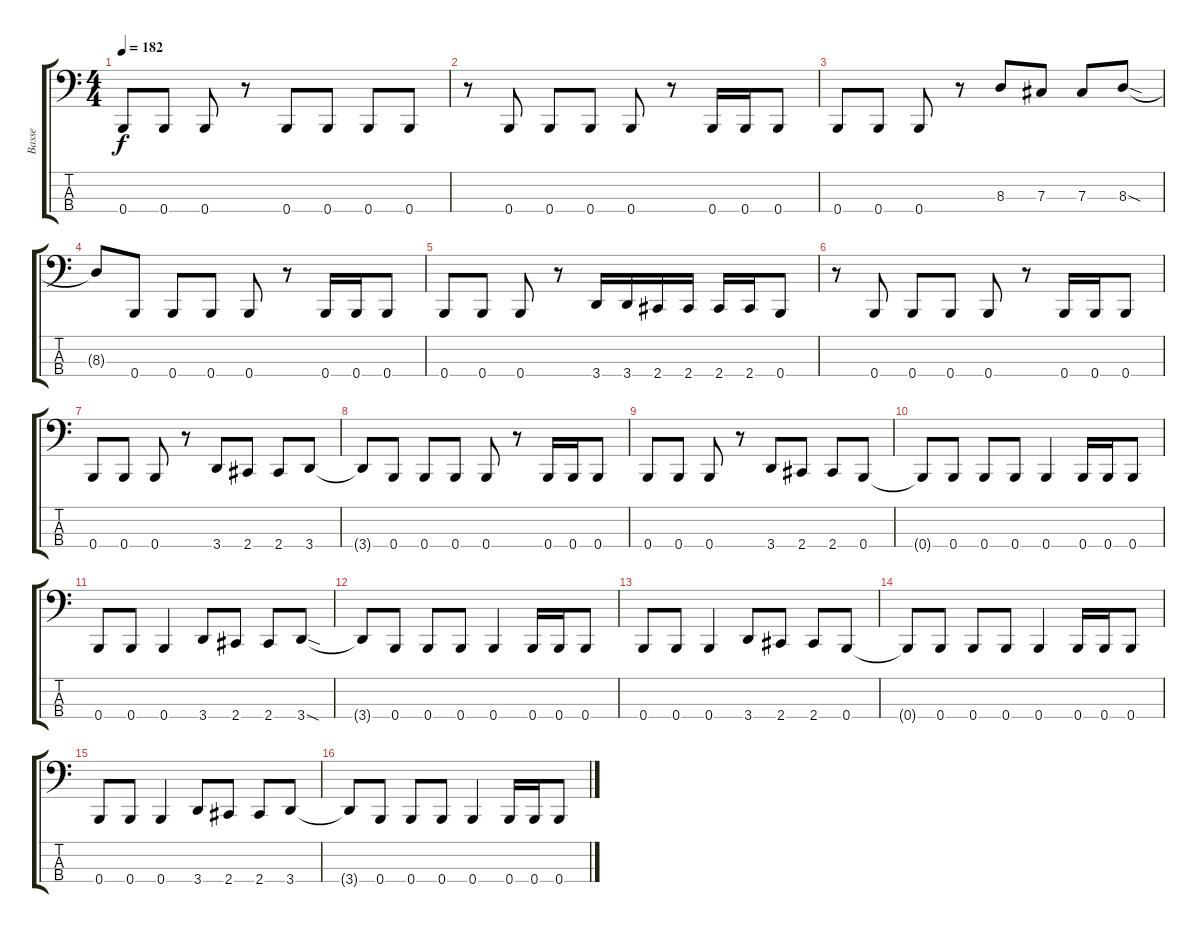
\track ("Basse" "Basse") {instrument electricbasspick}
\staff {score tabs}
\tuning (E2 B1 Gb1 B0) {hide}
\ts (4 4)
\tempo 182
\clef f4
\ks c
0.4.8{dy f} 0.4.8 0.4.8 r.8 0.4.8 0.4.8 0.4.8 0.4.8 |
r.8 0.4.8 0.4.8 0.4.8 0.4.8 r.8 0.4.16 0.4.16 0.4.8 |
0.4.8 0.4.8 0.4.8 r.8 8.3.8 7.3.8 7.3.8 8.3{sod}.8 |
8.3{t}.8 0.4.8 0.4.8 0.4.8 0.4.8 r.8 0.4.16 0.4.16 0.4.8 |
0.4.8 0.4.8 0.4.8 r.8 3.4.16 3.4.16 2.4.16 2.4.16 2.4.16 2.4.16 0.4.8 |
r.8 0.4.8 0.4.8 0.4.8 0.4.8 r.8 0.4.16 0.4.16 0.4.8 |
0.4.8 0.4.8 0.4.8 r.8 3.4.8 2.4.8 2.4.8 3.4.8 |
3.4{t}.8 0.4.8 0.4.8 0.4.8 0.4.8 r.8 0.4.16 0.4.16 0.4.8 |
0.4.8 0.4.8 0.4.8 r.8 3.4.8 2.4.8 2.4.8 0.4.8 |
0.4{t}.8 0.4.8 0.4.8 0.4.8 0.4.4 0.4.16 0.4.16 0.4.8 |
0.4.8 0.4.8 0.4.4 3.4.8 2.4.8 2.4.8 3.4{sod}.8 |
3.4{t}.8 0.4.8 0.4.8 0.4.8 0.4.4 0.4.16 0.4.16 0.4.8 |
0.4.8 0.4.8 0.4.4 3.4.8 2.4.8 2.4.8 0.4.8 |
0.4{t}.8 0.4.8 0.4.8 0.4.8 0.4.4 0.4.16 0.4.16 0.4.8 |
0.4.8 0.4.8 0.4.4 3.4.8 2.4.8 2.4.8 3.4.8 |
3.4{t}.8 0.4.8 0.4.8 0.4.8 0.4.4 0.4.16 0.4.16 0.4.8
